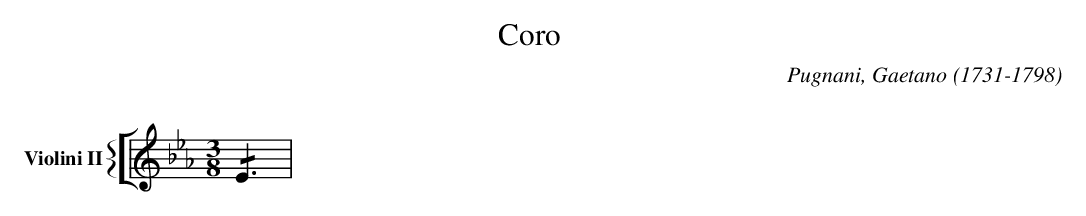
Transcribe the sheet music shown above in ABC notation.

X:1
T:Coro
C:Pugnani, Gaetano (1731-1798)
M:3/8
L:1/8
K:Cm
V: 12 clef=treble name="Violini II" sname="Vl. II"
%%staves [{ 12 }]
[Q:Andante] !/!E3|\
